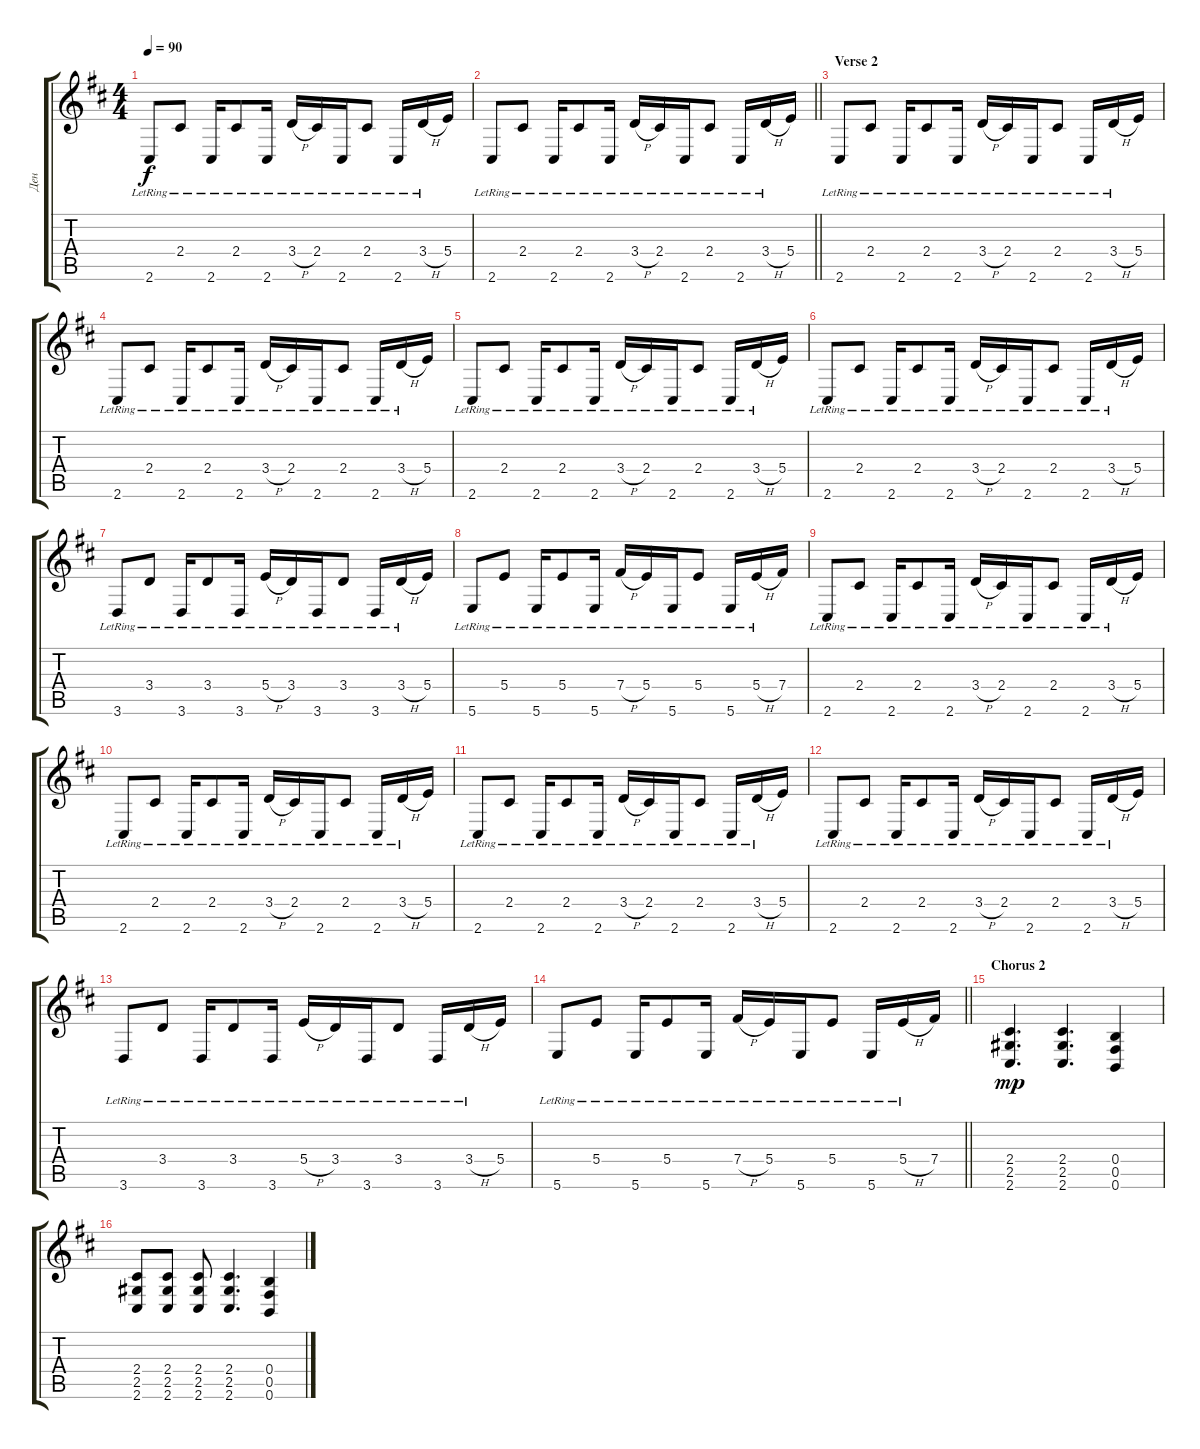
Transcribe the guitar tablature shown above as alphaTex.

\track ("Ден" "Ден") {instrument electricguitarclean}
\staff {score tabs}
\tuning (Db4 Ab3 E3 B2 Gb2 B1) {hide}
\ts (4 4)
\tempo 90
\clef g2
\ks bminor
2.6{lr}.8{dy f} 2.4{lr}.8 2.6{lr}.16 2.4{lr}.8 2.6{lr}.16 3.4{h lr}.16 2.4{lr}.16 2.6{lr}.16 2.4{lr}.8 2.6{lr}.16 3.4{h lr}.16 5.4.16 |
\barLineRight lightlight
2.6{lr}.8 2.4{lr}.8 2.6{lr}.16 2.4{lr}.8 2.6{lr}.16 3.4{h lr}.16 2.4{lr}.16 2.6{lr}.16 2.4{lr}.8 2.6{lr}.16 3.4{h lr}.16 5.4.16 |
\section ("" "Verse 2")
2.6{lr}.8 2.4{lr}.8 2.6{lr}.16 2.4{lr}.8 2.6{lr}.16 3.4{h lr}.16 2.4{lr}.16 2.6{lr}.16 2.4{lr}.8 2.6{lr}.16 3.4{h lr}.16 5.4.16 |
2.6{lr}.8 2.4{lr}.8 2.6{lr}.16 2.4{lr}.8 2.6{lr}.16 3.4{h lr}.16 2.4{lr}.16 2.6{lr}.16 2.4{lr}.8 2.6{lr}.16 3.4{h lr}.16 5.4.16 |
2.6{lr}.8 2.4{lr}.8 2.6{lr}.16 2.4{lr}.8 2.6{lr}.16 3.4{h lr}.16 2.4{lr}.16 2.6{lr}.16 2.4{lr}.8 2.6{lr}.16 3.4{h lr}.16 5.4.16 |
2.6{lr}.8 2.4{lr}.8 2.6{lr}.16 2.4{lr}.8 2.6{lr}.16 3.4{h lr}.16 2.4{lr}.16 2.6{lr}.16 2.4{lr}.8 2.6{lr}.16 3.4{h lr}.16 5.4.16 |
3.6{lr}.8 3.4{lr}.8 3.6{lr}.16 3.4{lr}.8 3.6{lr}.16 5.4{h lr}.16 3.4{lr}.16 3.6{lr}.16 3.4{lr}.8 3.6{lr}.16 3.4{h lr}.16 5.4.16 |
5.6{lr}.8 5.4{lr}.8 5.6{lr}.16 5.4{lr}.8 5.6{lr}.16 7.4{h lr}.16 5.4{lr}.16 5.6{lr}.16 5.4{lr}.8 5.6{lr}.16 5.4{h lr}.16 7.4.16 |
2.6{lr}.8 2.4{lr}.8 2.6{lr}.16 2.4{lr}.8 2.6{lr}.16 3.4{h lr}.16 2.4{lr}.16 2.6{lr}.16 2.4{lr}.8 2.6{lr}.16 3.4{h lr}.16 5.4.16 |
2.6{lr}.8 2.4{lr}.8 2.6{lr}.16 2.4{lr}.8 2.6{lr}.16 3.4{h lr}.16 2.4{lr}.16 2.6{lr}.16 2.4{lr}.8 2.6{lr}.16 3.4{h lr}.16 5.4.16 |
2.6{lr}.8 2.4{lr}.8 2.6{lr}.16 2.4{lr}.8 2.6{lr}.16 3.4{h lr}.16 2.4{lr}.16 2.6{lr}.16 2.4{lr}.8 2.6{lr}.16 3.4{h lr}.16 5.4.16 |
2.6{lr}.8 2.4{lr}.8 2.6{lr}.16 2.4{lr}.8 2.6{lr}.16 3.4{h lr}.16 2.4{lr}.16 2.6{lr}.16 2.4{lr}.8 2.6{lr}.16 3.4{h lr}.16 5.4.16 |
3.6{lr}.8 3.4{lr}.8 3.6{lr}.16 3.4{lr}.8 3.6{lr}.16 5.4{h lr}.16 3.4{lr}.16 3.6{lr}.16 3.4{lr}.8 3.6{lr}.16 3.4{h lr}.16 5.4.16 |
\barLineRight lightlight
5.6{lr}.8 5.4{lr}.8 5.6{lr}.16 5.4{lr}.8 5.6{lr}.16 7.4{h lr}.16 5.4{lr}.16 5.6{lr}.16 5.4{lr}.8 5.6{lr}.16 5.4{h lr}.16 7.4.16 |
\section ("" "Chorus 2")
(2.4 2.5 2.6).4{d dy mp instrument distortionguitar} (2.4 2.5 2.6).4{d} (0.4 0.5 0.6).4 |
(2.4 2.5 2.6).8 (2.4 2.5 2.6).8 (2.4 2.5 2.6).8 (2.4 2.5 2.6).4{d} (0.4 0.5 0.6).4
